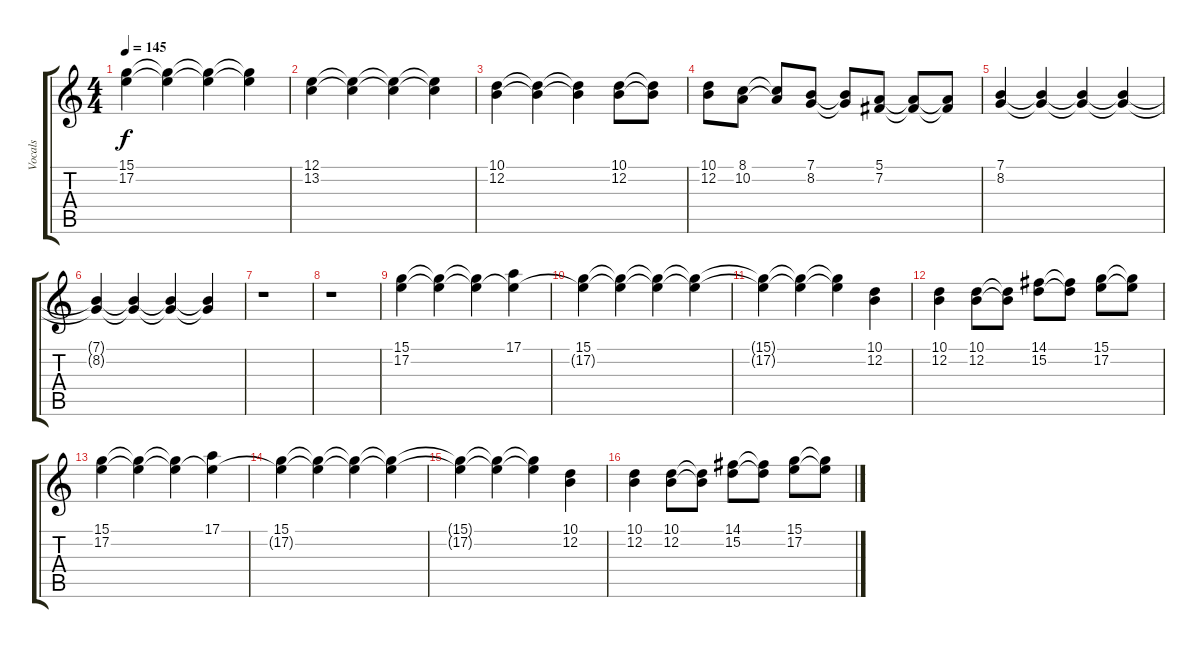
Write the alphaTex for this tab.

\track ("Vocals" "Vocals") {instrument violin}
\staff {score tabs}
\tuning (E4 B3 G3 D3 A2 E2) {hide}
\ts (4 4)
\tempo 145
\clef g2
\ks c
(15.1 17.2).4{dy f} (15.1{t} 17.2{t}).4 (15.1{t} 17.2{t}).4 (15.1{t} 17.2{t}).4 |
(12.1 13.2).4 (12.1{t} 13.2{t}).4 (12.1{t} 13.2{t}).4 (12.1{t} 13.2{t}).4 |
(10.1 12.2).4 (10.1{t} 12.2{t}).4 (10.1{t} 12.2{t}).4 (10.1 12.2).8 (10.1{t} 12.2{t}).8 |
(10.1 12.2).8 (8.1 10.2).8 (8.1{t} 10.2{t}).8 (7.1 8.2).8 (7.1{t} 8.2{t}).8 (5.1 7.2).8 (5.1{t} 7.2{t}).8 (5.1{t} 7.2{t}).8 |
(7.1 8.2).4 (7.1{t} 8.2{t}).4 (7.1{t} 8.2{t}).4 (7.1{t} 8.2{t}).4 |
(7.1{t} 8.2{t}).4 (7.1{t} 8.2{t}).4 (7.1{t} 8.2{t}).4 (7.1{t} 8.2{t}).4 |
r.1 |
r.1 |
(15.1 17.2).4 (15.1{t} 17.2{t}).4 (15.1{t} 17.2{t}).4 (17.1 17.2{t}).4 |
(15.1 17.2{t}).4 (15.1{t} 17.2{t}).4 (15.1{t} 17.2{t}).4 (15.1{t} 17.2{t}).4 |
(15.1{t} 17.2{t}).4 (15.1{t} 17.2{t}).4 (15.1{t} 17.2{t}).4 (10.1 12.2).4 |
(10.1 12.2).4 (10.1 12.2).8 (10.1{t} 12.2{t}).8 (14.1 15.2).8 (14.1{t} 15.2{t}).8 (15.1 17.2).8 (15.1{t} 17.2{t}).8 |
(15.1 17.2).4 (15.1{t} 17.2{t}).4 (15.1{t} 17.2{t}).4 (17.1 17.2{t}).4 |
(15.1 17.2{t}).4 (15.1{t} 17.2{t}).4 (15.1{t} 17.2{t}).4 (15.1{t} 17.2{t}).4 |
(15.1{t} 17.2{t}).4 (15.1{t} 17.2{t}).4 (15.1{t} 17.2{t}).4 (10.1 12.2).4 |
(10.1 12.2).4 (10.1 12.2).8 (10.1{t} 12.2{t}).8 (14.1 15.2).8 (14.1{t} 15.2{t}).8 (15.1 17.2).8 (15.1{t} 17.2{t}).8
